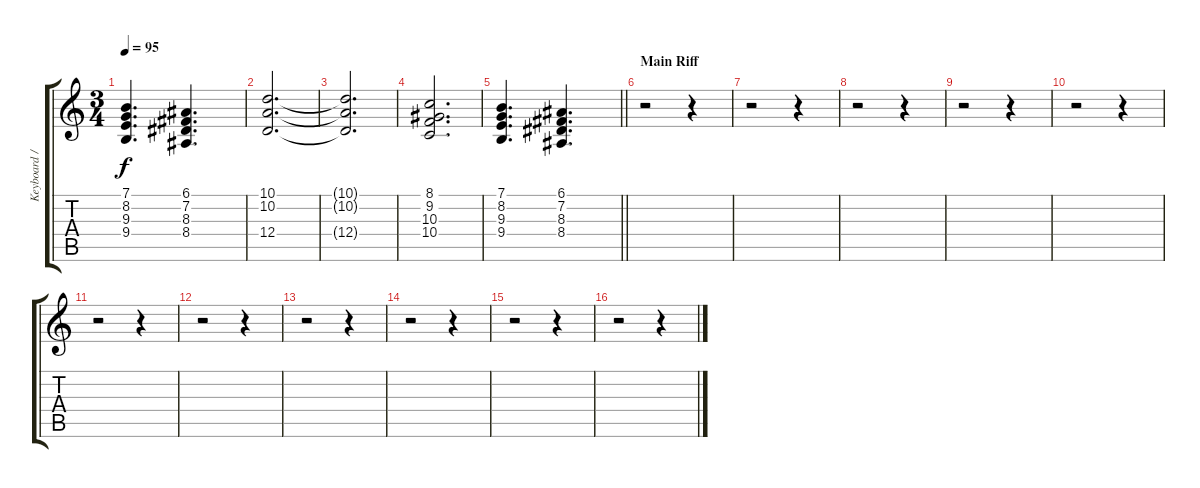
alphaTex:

\track ("Keyboard / Flute" "Keyboard /") {instrument pad8sweep}
\staff {score tabs}
\tuning (E4 B3 G3 D3 A2 D2) {hide}
\ts (3 4)
\tempo 95
\clef g2
\ks c
(7.1 8.2 9.3 9.4).4{d dy f} (6.1 7.2 8.3 8.4).4{d} |
(10.1 10.2 12.4).2{d} |
(10.1{t} 10.2{t} 12.4{t}).2{d} |
(8.1 9.2 10.3 10.4).2{d} |
\barLineRight lightlight
(7.1 8.2 9.3 9.4).4{d} (6.1 7.2 8.3 8.4).4{d} |
\section ("" "Main Riff")
r.2 r.4 |
r.2 r.4 |
r.2 r.4 |
r.2 r.4 |
r.2 r.4 |
r.2 r.4 |
r.2 r.4 |
r.2 r.4 |
r.2 r.4 |
r.2 r.4 |
r.2 r.4
